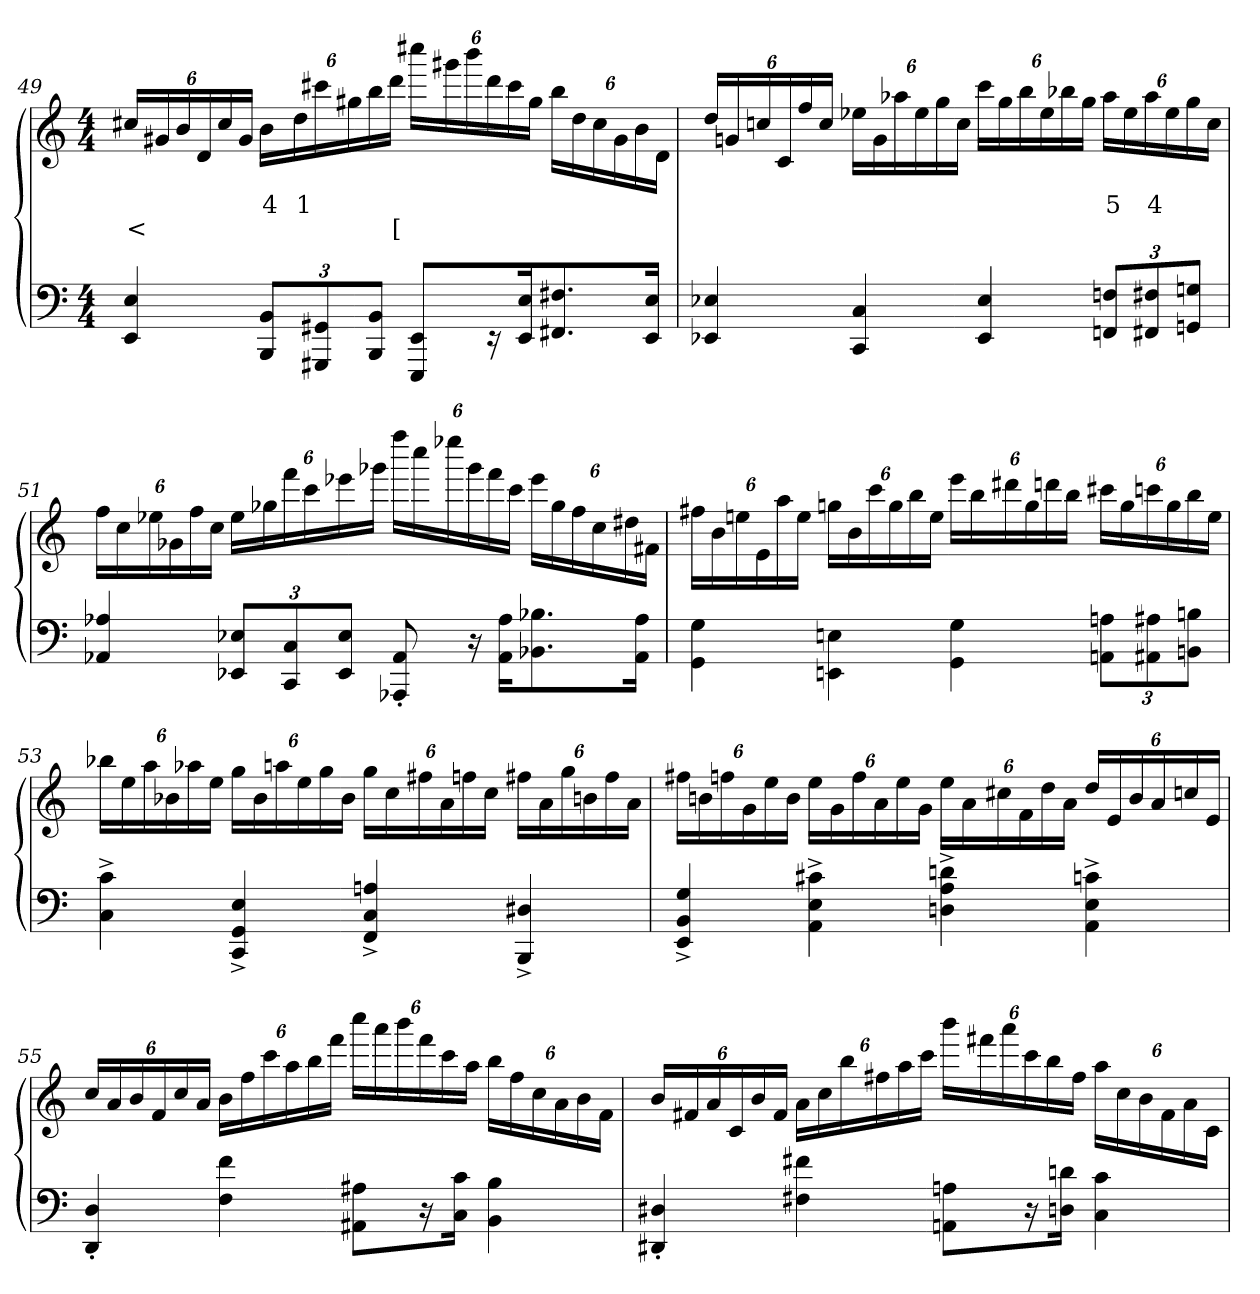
**kern	**kern	**text	**text
*part2	*part1	*part1	*part1
*staff2	*staff1	*staff1	*staff1
*clefF4	*clefG2	*	*
*k[]	*k[]	*	*
*M4/4	*M4/4	*	*
=49	=49	=49	=49
4E 4EE	24cc#XLL	.	<
.	24g#X	.	.
.	24b	.	.
.	24d	.	.
.	24cc#	.	.
.	24g#JJ	.	.
12BB 12BBBL	24bLL	4	.
.	24dd	1	.
12GG#X 12GGG#X	24ccc#	.	.
.	24gg#	.	.
12BB 12BBBJ	24bb	.	.
.	24dddJJ	.	[
8EE 8EEEL	24cccc#LL	.	.
.	24ggg#	.	.
.	24bbb	.	.
16r	24ddd	.	.
.	24ccc#	.	.
16E 16EE	.	.	.
.	24gg#JJ	.	.
8.F#X 8.FF#X	24bbLL	.	.
.	24dd	.	.
.	24cc#	.	.
.	24g#	.	.
.	24b	.	.
16E 16EEJk	.	.	.
.	24dJJ	.	.
=50	=50	=50	=50
4E-X 4EE-X	24ddLL	.	.
.	24gn	.	.
.	24ccn	.	.
.	24c	.	.
.	24ff	.	.
.	24ccJJ	.	.
4C 4CC	24ee-XLL	.	.
.	24g	.	.
.	24aa-X	.	.
.	24ee-	.	.
.	24gg	.	.
.	24ccJJ	.	.
4E- 4EE-	24cccLL	.	.
.	24gg	.	.
.	24bb	.	.
.	24ee-	.	.
.	24bb-X	.	.
.	24ggJJ	.	.
12Fn 12FFnL	24aa-LL	5	.
.	24ee-	.	.
12F#X 12FF#X	24aa-	4	.
.	24ee-	.	.
12Gn 12GGnJ	24gg	.	.
.	24ccJJ	.	.
=51	=51	=51	=51
4A-X 4AA-X/	24ffLL	.	.
.	24cc	.	.
.	24ee-X	.	.
.	24g-X	.	.
.	24ff	.	.
.	24ccJJ	.	.
12E-X 12EE-XL	24ee-LL	.	.
.	24gg-	.	.
12C 12CC	24fff	.	.
.	24ccc	.	.
12E- 12EE-J	24eee-	.	.
.	24ggg-JJ	.	.
8AA-'> 8AAA-'>	24ffffLL	.	.
.	24cccc	.	.
.	24eeee-	.	.
16r	24ggg-	.	.
.	24fff	.	.
16A- 16AA-KL	.	.	.
.	24cccJJ	.	.
8.B-X 8.BB-X	24eee-LL	.	.
.	24gg-	.	.
.	24ff	.	.
.	24cc	.	.
.	24dd#X	.	.
16A- 16AA-Jk	.	.	.
.	24f#XJJ	.	.
=52	=52	=52	=52
4G 4GG\	24ff#XLL	.	.
.	24b	.	.
.	24een	.	.
.	24e	.	.
.	24aa	.	.
.	24eeJJ	.	.
4En 4EEn\	24ggnLL	.	.
.	24b	.	.
.	24ccc	.	.
.	24gg	.	.
.	24bb	.	.
.	24eeJJ	.	.
4G 4GG\	24eeeLL	.	.
.	24bb	.	.
.	24ddd#X	.	.
.	24gg	.	.
.	24dddn	.	.
.	24bbJJ	.	.
12An 12AAnL	24ccc#XLL	.	.
.	24gg	.	.
12A#X 12AA#X	24cccn	.	.
.	24gg	.	.
12Bn 12BBnJ	24bb	.	.
.	24eeJJ	.	.
=53	=53	=53	=53
4c^> 4C^>	24bb-XLL	.	.
.	24ee	.	.
.	24aa	.	.
.	24b-	.	.
.	24aa-X	.	.
.	24eeJJ	.	.
4E^> 4GG^> 4CC^>	24ggLL	.	.
.	24b-	.	.
.	24aan	.	.
.	24ee	.	.
.	24gg	.	.
.	24b-JJ	.	.
4An^> 4C^> 4FF^>	24ggLL	.	.
.	24cc	.	.
.	24ff#X	.	.
.	24a	.	.
.	24ffn	.	.
.	24ccJJ	.	.
4D#X^> 4BBB^>	24ff#XLL	.	.
.	24a	.	.
.	24gg	.	.
.	24bn	.	.
.	24ff#	.	.
.	24aJJ	.	.
=54	=54	=54	=54
4G^> 4BB^> 4EE^>	24ff#XLL	.	.
.	24bn	.	.
.	24ffn	.	.
.	24g	.	.
.	24ee	.	.
.	24bJJ	.	.
4c#X^> 4E^> 4AA^>	24eeLL	.	.
.	24g	.	.
.	24ff	.	.
.	24a	.	.
.	24ee	.	.
.	24gJJ	.	.
4dn^> 4A^> 4Dn^>	24eeLL	.	.
.	24a	.	.
.	24cc#X	.	.
.	24f	.	.
.	24dd	.	.
.	24aJJ	.	.
4cn^> 4E^> 4AA^>	24ddLL	.	.
.	24e	.	.
.	24b	.	.
.	24a	.	.
.	24ccn	.	.
.	24eJJ	.	.
=55	=55	=55	=55
4D'> 4DD'>	24ccLL	.	.
.	24a	.	.
.	24b	.	.
.	24f	.	.
.	24cc	.	.
.	24aJJ	.	.
4f 4F	24bLL	.	.
.	24ff	.	.
.	24ccc	.	.
.	24aa	.	.
.	24bb	.	.
.	24fffJJ	.	.
8A#X 8AA#XL	24ccccLL	.	.
.	24aaa	.	.
.	24bbb	.	.
16r	24fff	.	.
.	24ccc	.	.
16c 16CJk	.	.	.
.	24aaJJ	.	.
4B 4BB	24bbLL	.	.
.	24ff	.	.
.	24cc	.	.
.	24a	.	.
.	24b	.	.
.	24fJJ	.	.
=56	=56	=56	=56
4D#X'> 4DD#X'>	24bLL	.	.
.	24f#X	.	.
.	24a	.	.
.	24c	.	.
.	24b	.	.
.	24f#JJ	.	.
4f#X 4F#X	24aLL	.	.
.	24cc	.	.
.	24bb	.	.
.	24ff#	.	.
.	24aa	.	.
.	24cccJJ	.	.
8An 8AAnL	24bbbLL	.	.
.	24fff#	.	.
.	24aaa	.	.
16r	24ccc	.	.
.	24bb	.	.
16dn 16DnJk	.	.	.
.	24ff#JJ	.	.
4c 4C	24aaLL	.	.
.	24cc	.	.
.	24b	.	.
.	24f#	.	.
.	24a	.	.
.	24cJJ	.	.
=	=	=	=
*-	*-	*-	*-
